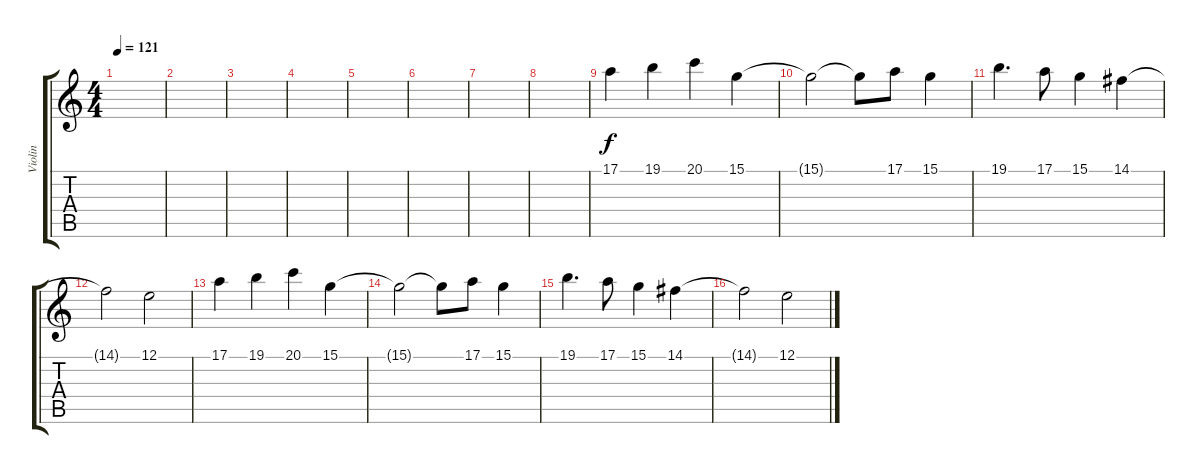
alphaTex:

\track ("Violin" "Violin") {instrument tremolostrings}
\staff {score tabs}
\tuning (E4 B3 G3 D3 A2 E2) {hide}
\ts (4 4)
\tempo 121
\clef g2
\ks c
|
|
|
|
|
|
|
|
17.1.4 19.1.4 20.1.4 15.1.4 |
15.1{t}.2 15.1{t}.8 17.1.8 15.1.4 |
19.1.4{d} 17.1.8 15.1.4 14.1.4 |
14.1{t}.2 12.1.2 |
17.1.4 19.1.4 20.1.4 15.1.4 |
15.1{t}.2 15.1{t}.8 17.1.8 15.1.4 |
19.1.4{d} 17.1.8 15.1.4 14.1.4 |
14.1{t}.2 12.1.2
